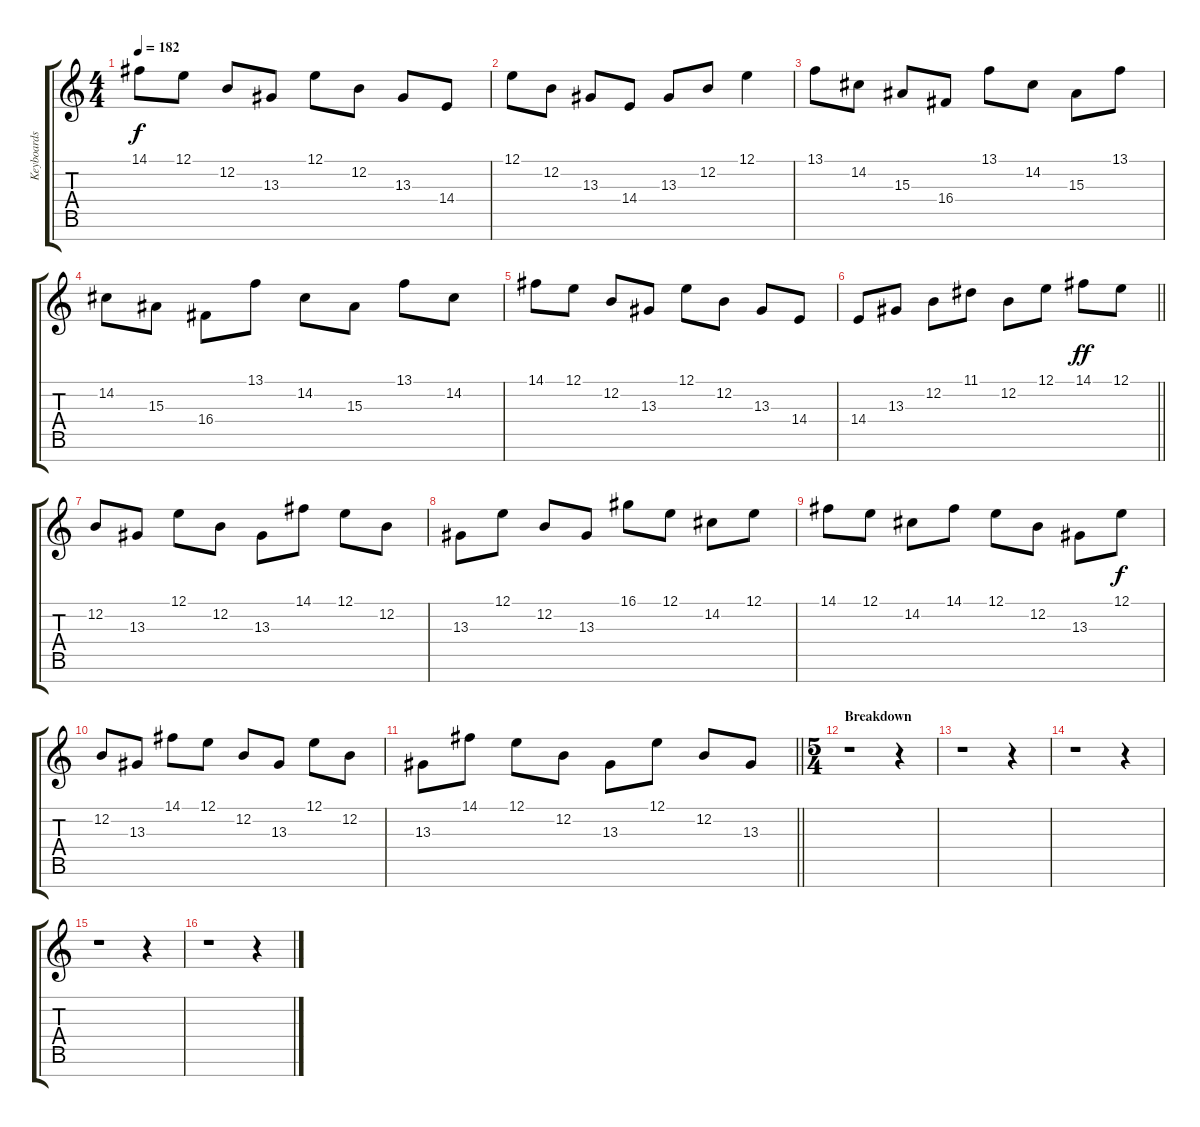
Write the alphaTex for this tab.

\track ("Keyboards" "Keyboards") {instrument pad5bowed}
\staff {score tabs}
\tuning (E4 B3 G3 D3 A2 E2 B1) {hide}
\ts (4 4)
\tempo 182
\clef g2
\ks c
14.1.8{dy f} 12.1.8 12.2.8 13.3.8 12.1.8 12.2.8 13.3.8 14.4.8 |
12.1.8 12.2.8 13.3.8 14.4.8 13.3.8 12.2.8 12.1.4 |
13.1.8 14.2.8 15.3.8 16.4.8 13.1.8 14.2.8 15.3.8 13.1.8 |
14.2.8 15.3.8 16.4.8 13.1.8 14.2.8 15.3.8 13.1.8 14.2.8 |
14.1.8 12.1.8 12.2.8 13.3.8 12.1.8 12.2.8 13.3.8 14.4.8 |
\barLineRight lightlight
14.4.8 13.3.8 12.2.8 11.1.8 12.2.8 12.1.8 14.1.8{dy ff} 12.1.8 |
12.2.8 13.3.8 12.1.8 12.2.8 13.3.8 14.1.8 12.1.8 12.2.8 |
13.3.8 12.1.8 12.2.8 13.3.8 16.1.8 12.1.8 14.2.8 12.1.8 |
14.1.8 12.1.8 14.2.8 14.1.8 12.1.8 12.2.8 13.3.8 12.1.8{dy f} |
12.2.8 13.3.8 14.1.8 12.1.8 12.2.8 13.3.8 12.1.8 12.2.8 |
\barLineRight lightlight
13.3.8 14.1.8 12.1.8 12.2.8 13.3.8 12.1.8 12.2.8 13.3.8 |
\ts (5 4)
\section ("" "Breakdown")
r.1 r.4 |
r.1 r.4 |
r.1 r.4 |
r.1 r.4 |
r.1 r.4
